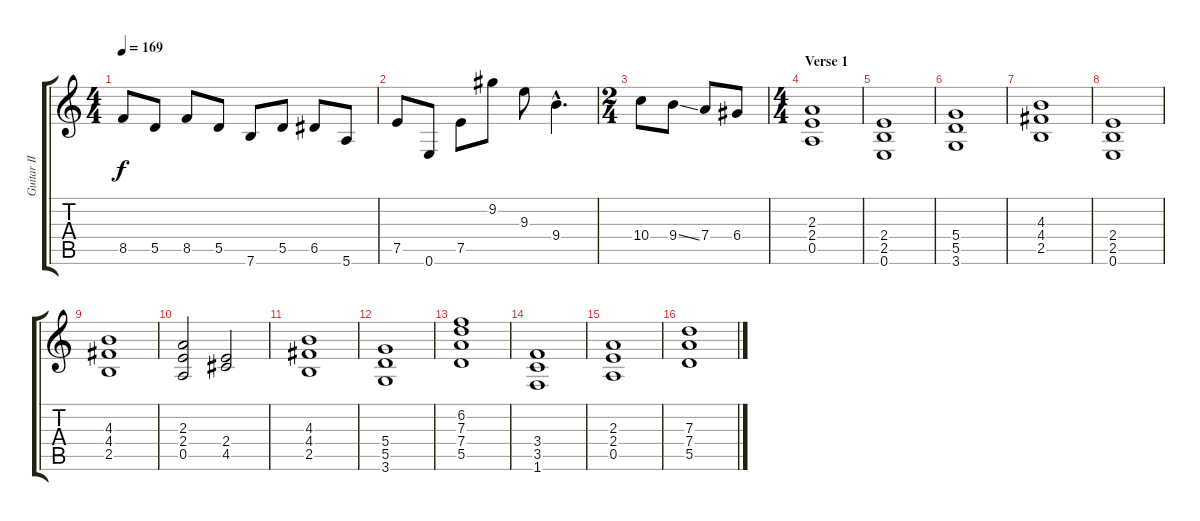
\track ("Guitar II" "Guitar II") {instrument distortionguitar}
\staff {score tabs}
\tuning (E4 B3 G3 D3 A2 E2) {hide}
\ts (4 4)
\tempo 169
\clef g2
\ks c
8.5.8{dy f} 5.5.8 8.5.8 5.5.8 7.6.8 5.5.8 6.5.8 5.6.8 |
7.5.8 0.6.8 7.5.8 9.2.8 9.3.8 9.4{hac}.4{d} |
\ts (2 4)
10.4.8 9.4{ss}.8 7.4.8 6.4.8 |
\ts (4 4)
\section ("" "Verse 1")
(2.3 2.4 0.5).1 |
(2.4 2.5 0.6).1 |
(5.4 5.5 3.6).1 |
(4.3 4.4 2.5).1 |
(2.4 2.5 0.6).1 |
(4.3 4.4 2.5).1 |
(2.3 2.4 0.5).2 (2.4 4.5).2 |
(4.3 4.4 2.5).1 |
(5.4 5.5 3.6).1 |
(6.2 7.3 7.4 5.5).1 |
(3.4 3.5 1.6).1 |
(2.3 2.4 0.5).1 |
(7.3 7.4 5.5).1
